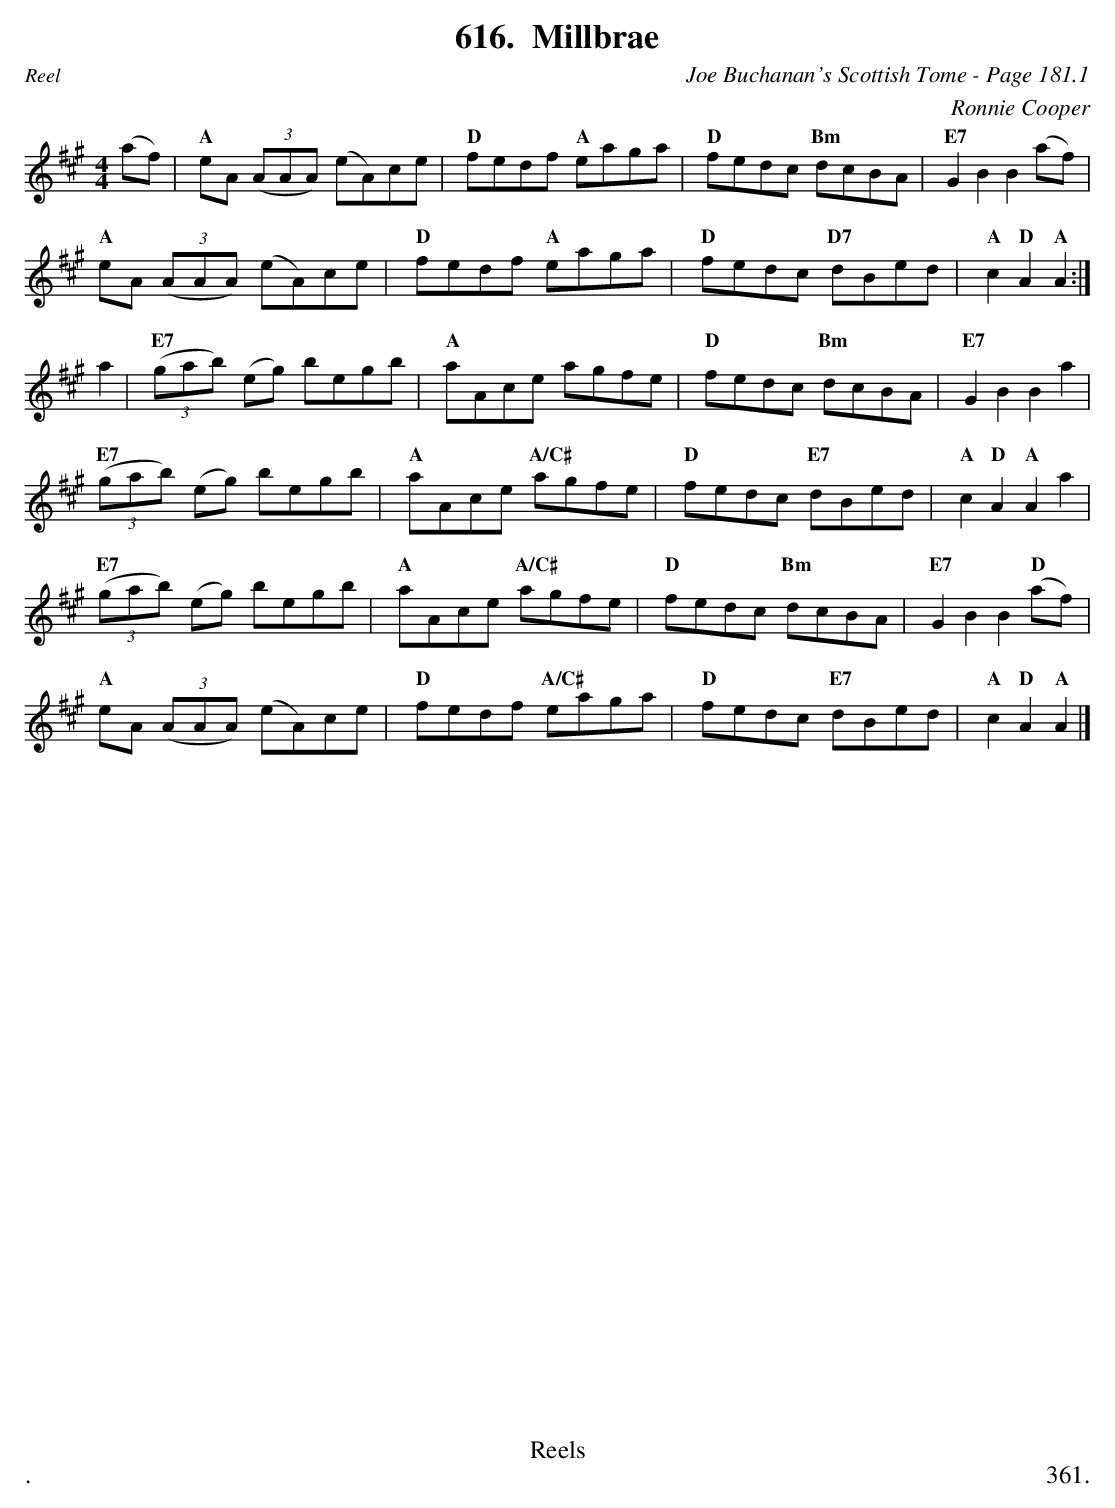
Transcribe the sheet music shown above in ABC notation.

X:1
T:Millbrae
C:Joe Buchanan's Scottish Tome - Page 181.1
C:Ronnie Cooper
L:1/8
M:4/4
K:A
(af) | "A"eA ((3AAA) (eA)ce | "D"fedf "A"eaga | "D"fedc "Bm"dcBA | "E7"G2 B2 B2 (af) |
"A"eA ((3AAA) (eA)ce | "D"fedf "A"eaga | "D"fedc "D7"dBed | "A"c2 "D"A2 "A"A2 :|
a2 | "E7"((3gab) (eg) begb | "A"aAce agfe | "D"fedc "Bm"dcBA | "E7"G2 B2 B2 a2 |
"E7"((3gab) (eg) begb | "A"aAce "A/C#"agfe | "D"fedc "E7"dBed | "A"c2 "D"A2 "A"A2 a2 |
"E7"((3gab) (eg) begb | "A"aAce "A/C#"agfe | "D"fedc "Bm"dcBA | "E7"G2 B2 B2 "D"(af) |
"A"eA ((3AAA) (eA)ce | "D"fedf "A/C#"eaga | "D"fedc "E7"dBed | "A"c2 "D"A2 "A"A2 |]
